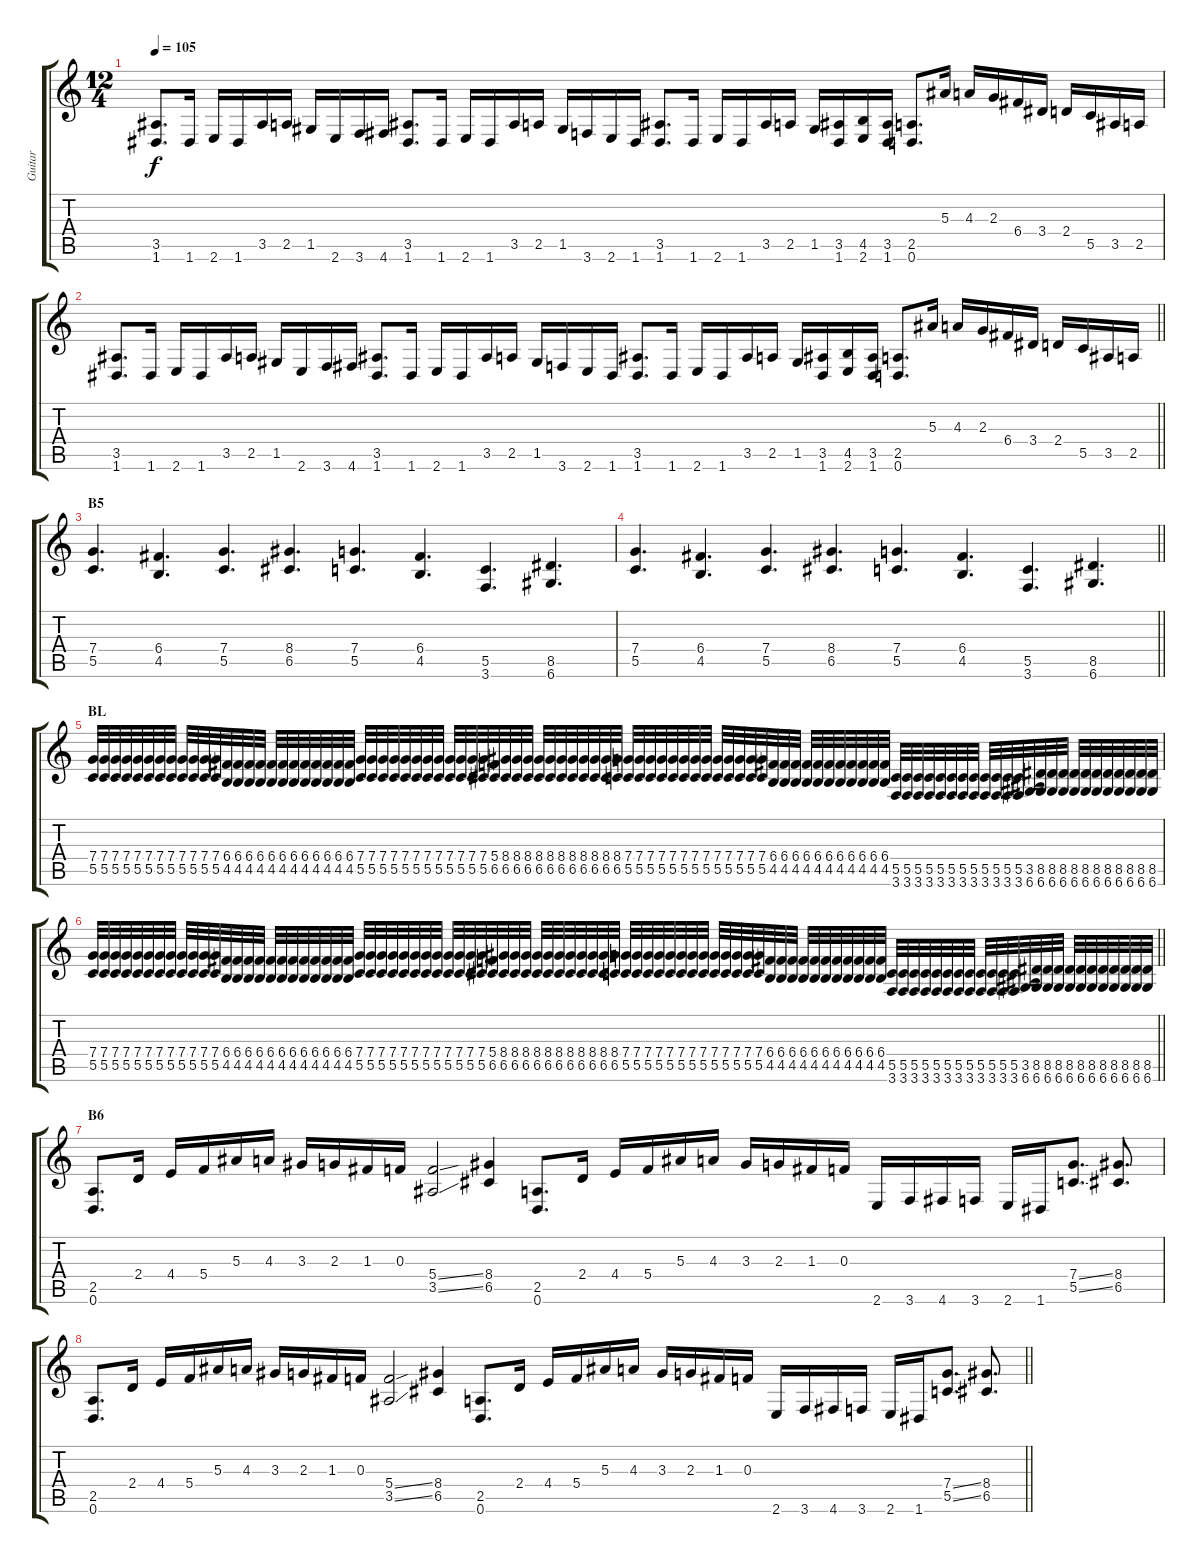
\track ("Guitar" "Guitar") {instrument distortionguitar}
\staff {score tabs}
\tuning (D4 A3 F3 C3 G2 D2) {hide}
\ts (12 4)
\tempo 105
\clef g2
\ks c
(3.5 1.6).8{d dy f} 1.6.16 2.6.16 1.6.16 3.5.16 2.5.16 1.5.16 2.6.16 3.6.16 4.6.16 (3.5 1.6).8{d} 1.6.16 2.6.16 1.6.16 3.5.16 2.5.16 1.5.16 3.6.16 2.6.16 1.6.16 (3.5 1.6).8{d} 1.6.16 2.6.16 1.6.16 3.5.16 2.5.16 1.5.16 (3.5 1.6).16 (4.5 2.6).16 (3.5 1.6).16 (2.5 0.6).8{d} 5.3.16 4.3.16 2.3.16 6.4.16 3.4.16 2.4.16 5.5.16 3.5.16 2.5.16 |
\barLineRight lightlight
(3.5 1.6).8{d} 1.6.16 2.6.16 1.6.16 3.5.16 2.5.16 1.5.16 2.6.16 3.6.16 4.6.16 (3.5 1.6).8{d} 1.6.16 2.6.16 1.6.16 3.5.16 2.5.16 1.5.16 3.6.16 2.6.16 1.6.16 (3.5 1.6).8{d} 1.6.16 2.6.16 1.6.16 3.5.16 2.5.16 1.5.16 (3.5 1.6).16 (4.5 2.6).16 (3.5 1.6).16 (2.5 0.6).8{d} 5.3.16 4.3.16 2.3.16 6.4.16 3.4.16 2.4.16 5.5.16 3.5.16 2.5.16 |
\section ("" "B5")
(7.4 5.5).4{d} (6.4 4.5).4{d} (7.4 5.5).4{d} (8.4 6.5).4{d} (7.4 5.5).4{d} (6.4 4.5).4{d} (5.5 3.6).4{d} (8.5 6.6).4{d} |
\barLineRight lightlight
(7.4 5.5).4{d} (6.4 4.5).4{d} (7.4 5.5).4{d} (8.4 6.5).4{d} (7.4 5.5).4{d} (6.4 4.5).4{d} (5.5 3.6).4{d} (8.5 6.6).4{d} |
\section ("" "BL")
(7.4 5.5).32 (7.4 5.5).32 (7.4 5.5).32 (7.4 5.5).32 (7.4 5.5).32 (7.4 5.5).32 (7.4 5.5).32 (7.4 5.5).32 (7.4 5.5).32 (7.4 5.5).32 (7.4 5.5).32 (7.4 5.5).32 (6.4 4.5).32 (6.4 4.5).32 (6.4 4.5).32 (6.4 4.5).32 (6.4 4.5).32 (6.4 4.5).32 (6.4 4.5).32 (6.4 4.5).32 (6.4 4.5).32 (6.4 4.5).32 (6.4 4.5).32 (6.4 4.5).32 (7.4 5.5).32 (7.4 5.5).32 (7.4 5.5).32 (7.4 5.5).32 (7.4 5.5).32 (7.4 5.5).32 (7.4 5.5).32 (7.4 5.5).32 (7.4 5.5).32 (7.4 5.5).32 (7.4 5.5).32 (7.4 5.5).32 (5.4 6.5).32 (8.4 6.5).32 (8.4 6.5).32 (8.4 6.5).32 (8.4 6.5).32 (8.4 6.5).32 (8.4 6.5).32 (8.4 6.5).32 (8.4 6.5).32 (8.4 6.5).32 (8.4 6.5).32 (8.4 6.5).32 (7.4 5.5).32 (7.4 5.5).32 (7.4 5.5).32 (7.4 5.5).32 (7.4 5.5).32 (7.4 5.5).32 (7.4 5.5).32 (7.4 5.5).32 (7.4 5.5).32 (7.4 5.5).32 (7.4 5.5).32 (7.4 5.5).32 (7.4 5.5).32 (6.4 4.5).32 (6.4 4.5).32 (6.4 4.5).32 (6.4 4.5).32 (6.4 4.5).32 (6.4 4.5).32 (6.4 4.5).32 (6.4 4.5).32 (6.4 4.5).32 (6.4 4.5).32 (6.4 4.5).32 (5.5 3.6).32 (5.5 3.6).32 (5.5 3.6).32 (5.5 3.6).32 (5.5 3.6).32 (5.5 3.6).32 (5.5 3.6).32 (5.5 3.6).32 (5.5 3.6).32 (5.5 3.6).32 (5.5 3.6).32 (5.5 3.6).32 (3.5 6.6).32 (8.5 6.6).32 (8.5 6.6).32 (8.5 6.6).32 (8.5 6.6).32 (8.5 6.6).32 (8.5 6.6).32 (8.5 6.6).32 (8.5 6.6).32 (8.5 6.6).32 (8.5 6.6).32 (8.5 6.6).32 |
\barLineRight lightlight
(7.4 5.5).32 (7.4 5.5).32 (7.4 5.5).32 (7.4 5.5).32 (7.4 5.5).32 (7.4 5.5).32 (7.4 5.5).32 (7.4 5.5).32 (7.4 5.5).32 (7.4 5.5).32 (7.4 5.5).32 (7.4 5.5).32 (6.4 4.5).32 (6.4 4.5).32 (6.4 4.5).32 (6.4 4.5).32 (6.4 4.5).32 (6.4 4.5).32 (6.4 4.5).32 (6.4 4.5).32 (6.4 4.5).32 (6.4 4.5).32 (6.4 4.5).32 (6.4 4.5).32 (7.4 5.5).32 (7.4 5.5).32 (7.4 5.5).32 (7.4 5.5).32 (7.4 5.5).32 (7.4 5.5).32 (7.4 5.5).32 (7.4 5.5).32 (7.4 5.5).32 (7.4 5.5).32 (7.4 5.5).32 (7.4 5.5).32 (5.4 6.5).32 (8.4 6.5).32 (8.4 6.5).32 (8.4 6.5).32 (8.4 6.5).32 (8.4 6.5).32 (8.4 6.5).32 (8.4 6.5).32 (8.4 6.5).32 (8.4 6.5).32 (8.4 6.5).32 (8.4 6.5).32 (7.4 5.5).32 (7.4 5.5).32 (7.4 5.5).32 (7.4 5.5).32 (7.4 5.5).32 (7.4 5.5).32 (7.4 5.5).32 (7.4 5.5).32 (7.4 5.5).32 (7.4 5.5).32 (7.4 5.5).32 (7.4 5.5).32 (7.4 5.5).32 (6.4 4.5).32 (6.4 4.5).32 (6.4 4.5).32 (6.4 4.5).32 (6.4 4.5).32 (6.4 4.5).32 (6.4 4.5).32 (6.4 4.5).32 (6.4 4.5).32 (6.4 4.5).32 (6.4 4.5).32 (5.5 3.6).32 (5.5 3.6).32 (5.5 3.6).32 (5.5 3.6).32 (5.5 3.6).32 (5.5 3.6).32 (5.5 3.6).32 (5.5 3.6).32 (5.5 3.6).32 (5.5 3.6).32 (5.5 3.6).32 (5.5 3.6).32 (3.5 6.6).32 (8.5 6.6).32 (8.5 6.6).32 (8.5 6.6).32 (8.5 6.6).32 (8.5 6.6).32 (8.5 6.6).32 (8.5 6.6).32 (8.5 6.6).32 (8.5 6.6).32 (8.5 6.6).32 (8.5 6.6).32 |
\section ("" "B6")
(2.5 0.6).8{d} 2.4.16 4.4.16 5.4.16 5.3.16 4.3.16 3.3.16 2.3.16 1.3.16 0.3.16 (5.4{ss} 3.5{ss}).2 (8.4 6.5).4 (2.5 0.6).8{d} 2.4.16 4.4.16 5.4.16 5.3.16 4.3.16 3.3.16 2.3.16 1.3.16 0.3.16 2.6.16 3.6.16 4.6.16 3.6.16 2.6.16 1.6.16 (7.4{ss} 5.5{ss}).8{d} (8.4 6.5).8{d} |
\barLineRight lightlight
(2.5 0.6).8{d} 2.4.16 4.4.16 5.4.16 5.3.16 4.3.16 3.3.16 2.3.16 1.3.16 0.3.16 (5.4{ss} 3.5{ss}).2 (8.4 6.5).4 (2.5 0.6).8{d} 2.4.16 4.4.16 5.4.16 5.3.16 4.3.16 3.3.16 2.3.16 1.3.16 0.3.16 2.6.16 3.6.16 4.6.16 3.6.16 2.6.16 1.6.16 (7.4{ss} 5.5{ss}).8{d} (8.4 6.5).8{d}
